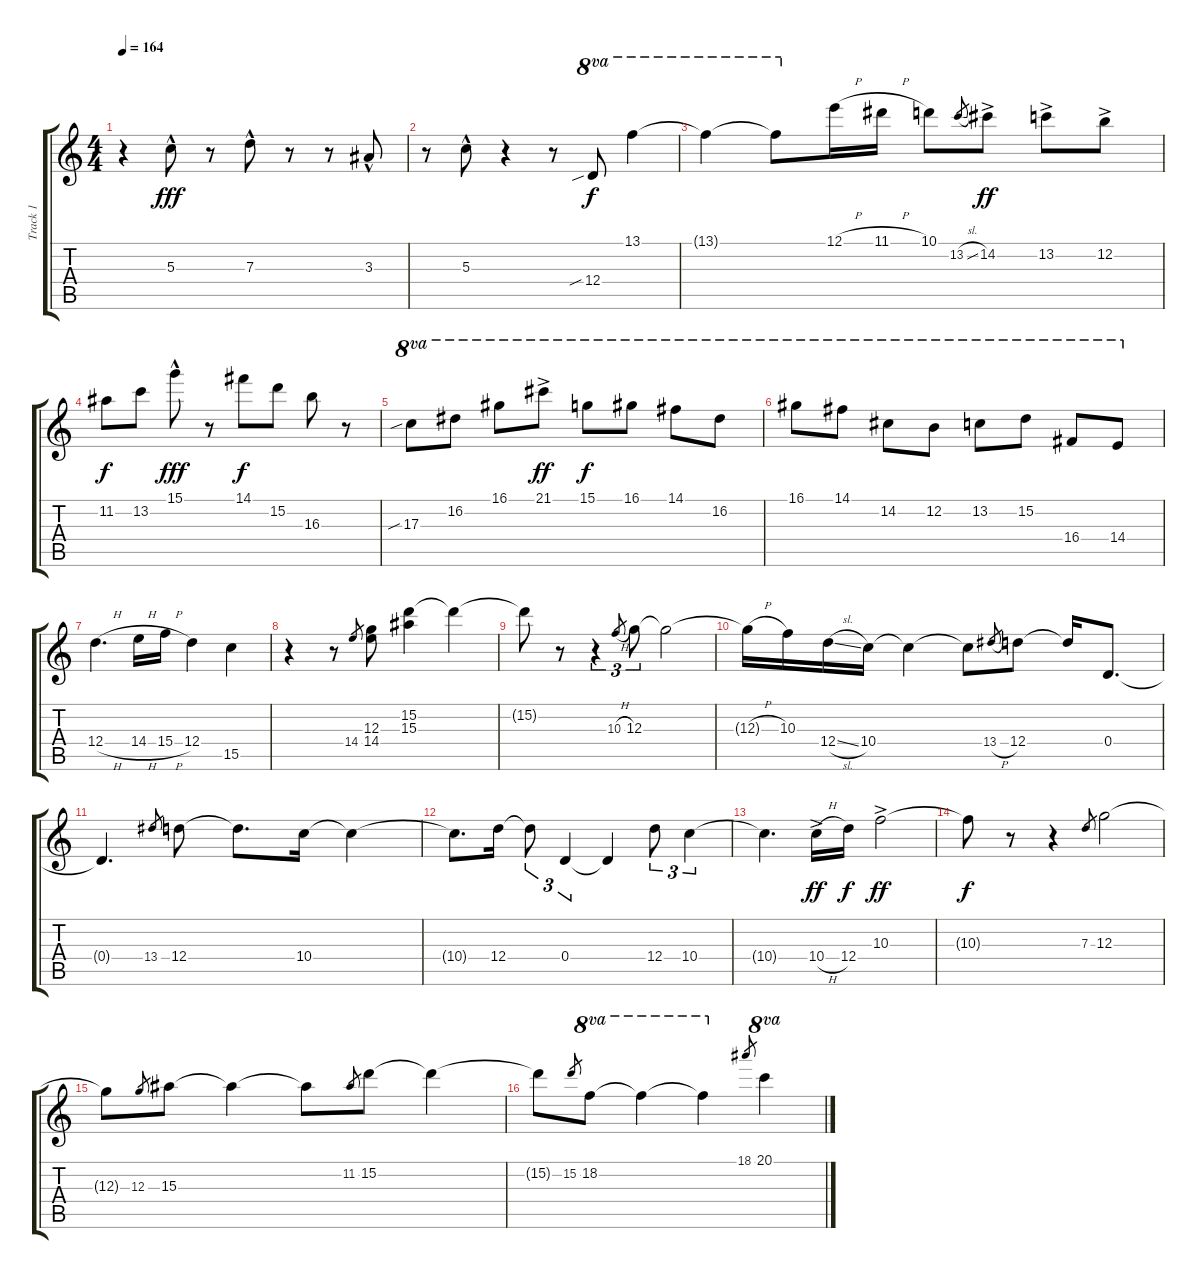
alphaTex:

\track ("Track 1" "Track 1") {instrument distortionguitar}
\staff {score tabs}
\tuning (E4 B3 G3 D3 A2 E2) {hide}
\ts (4 4)
\tempo 164
\clef g2
\ks c
r.4{dy f} 5.3{hac}.8{dy fff} r.8 7.3{hac}.8 r.8 r.8 3.3{hac}.8 |
r.8 5.3{hac}.8 r.4 r.8 12.4{sib}.8{ot 8va dy f} 13.1.4{ot 8va} |
13.1{t}.4{ot 8va} 13.1{t}.8{ot 8va} 12.1{h}.16 11.1{h}.16 10.1.8 13.2{sl}.8{gr} 14.2{ac}.8{dy ff} 13.2{ac}.8 12.2{ac}.8 |
11.2.8{dy f} 13.2.8 15.1{hac}.8{dy fff} r.8 14.1.8{dy f} 15.2.8 16.3.8 r.8 |
17.3{sib}.8{ot 8va} 16.2.8{ot 8va} 16.1.8{ot 8va} 21.1{ac}.8{ot 8va dy ff} 15.1.8{ot 8va dy f} 16.1.8{ot 8va} 14.1.8{ot 8va} 16.2.8{ot 8va} |
16.1.8{ot 8va} 14.1.8{ot 8va} 14.2.8{ot 8va} 12.2.8{ot 8va} 13.2.8{ot 8va} 15.2.8{ot 8va} 16.4.8{ot 8va} 14.4.8{ot 8va} |
12.4{h}.4{d} 14.4{h}.16 15.4{h}.16 12.4.4 15.5.4 |
r.4 r.8 14.4.8{gr} (12.3 14.4).8 (15.2 15.3).4 15.2{t}.4 |
15.2{t}.8 r.8 r.4{tu (3 2)} 10.3{h}.8{gr} 12.3.8{tu (3 2)} 12.3{t}.2 |
12.3{h t}.16 10.3.16 12.4{sl}.16 10.4.16 10.4{t}.4 10.4{t}.8 13.4{h}.8{gr} 12.4.8 12.4{t}.16 0.4.8{d} |
0.4{t}.4{d} 13.4.8{gr} 12.4.8 12.4{t}.8{d} 10.4.16 10.4{t}.4 |
10.4{t}.8{d} 12.4.16 12.4{t}.8{tu (3 2)} 0.4.4{tu (3 2)} 0.4{t}.4 12.4.8{tu (3 2)} 10.4.4{tu (3 2)} |
10.4{t}.4{d} 10.4{h ac}.16{dy ff} 12.4.16{dy f} 10.3{ac}.2{dy ff} |
10.3{t}.8{dy f} r.8 r.4 7.3.8{gr} 12.3.2 |
12.3{t}.8 12.3.8{gr} 15.3.8 15.3{t}.4 15.3{t}.8 11.2.8{gr} 15.2.8 15.2{t}.4 |
15.2{t}.8 15.2.8{gr} 18.2.8{ot 8va} 18.2{t}.4{ot 8va} 18.2{t}.4{ot 8va} 18.1.8{gr} 20.1.4{ot 8va}
